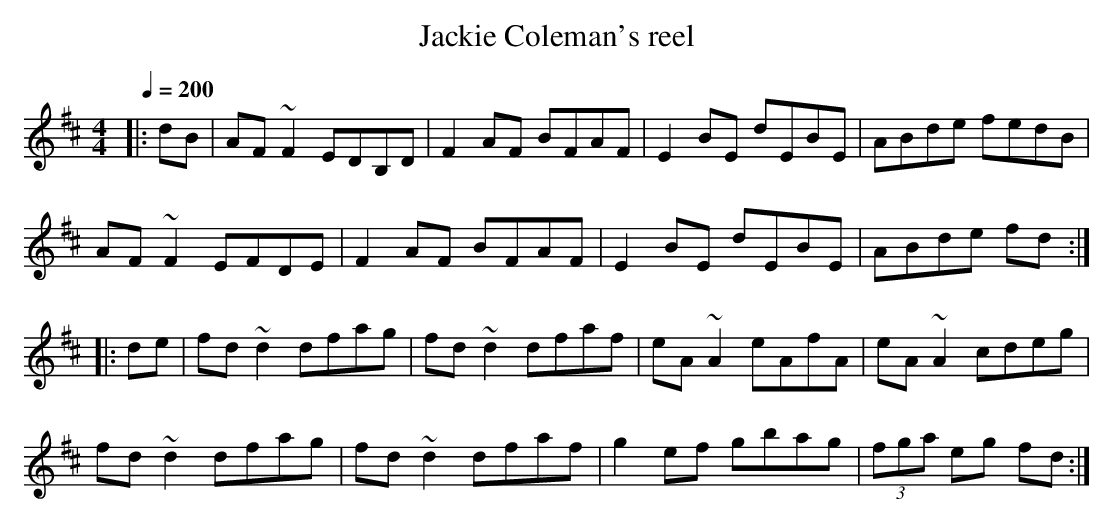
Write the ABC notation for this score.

X:1
T:Jackie Coleman's reel
M:4/4
L:1/8
Q:1/4=200
K:D
|:dB|AF~F2 EDB,D|F2AF BFAF|E2BE dEBE|ABde fedB|
AF~F2 EFDE|F2AF BFAF|E2BE dEBE|ABde fd:|
|:de|fd~d2 dfag|fd~d2 dfaf|eA~A2 eAfA|eA~A2 cdeg|
fd~d2 dfag|fd~d2 dfaf|g2ef gbag| (3fga eg fd:|]
